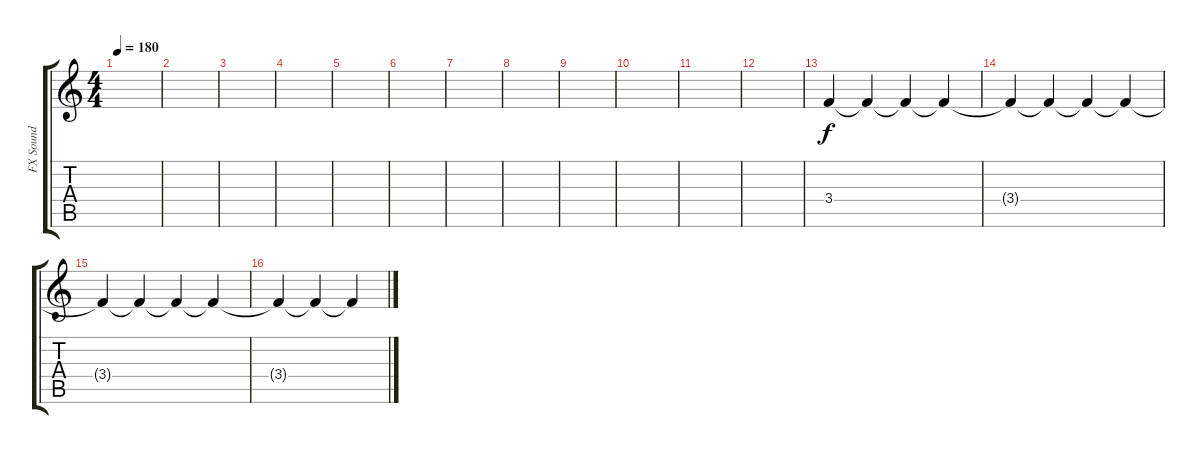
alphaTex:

\track ("FX Sound" "FX Sound") {instrument overdrivenguitar}
\staff {score tabs}
\tuning (E4 B3 G3 D3 A2 E2) {hide}
\ts (4 4)
\tempo 180
\clef g2
\ks c
|
|
|
|
|
|
|
|
|
|
|
|
3.4.4{volume 9} 3.4{t}.4 3.4{t}.4 3.4{t}.4{volume 7} |
3.4{t}.4{volume 7} 3.4{t}.4{volume 7} 3.4{t}.4{volume 6} 3.4{t}.4{volume 5} |
3.4{t}.4{volume 4} 3.4{t}.4{volume 3} 3.4{t}.4{volume 2} 3.4{t}.4{volume 1} |
3.4{t}.4 3.4{t}.4 3.4{t}.4
